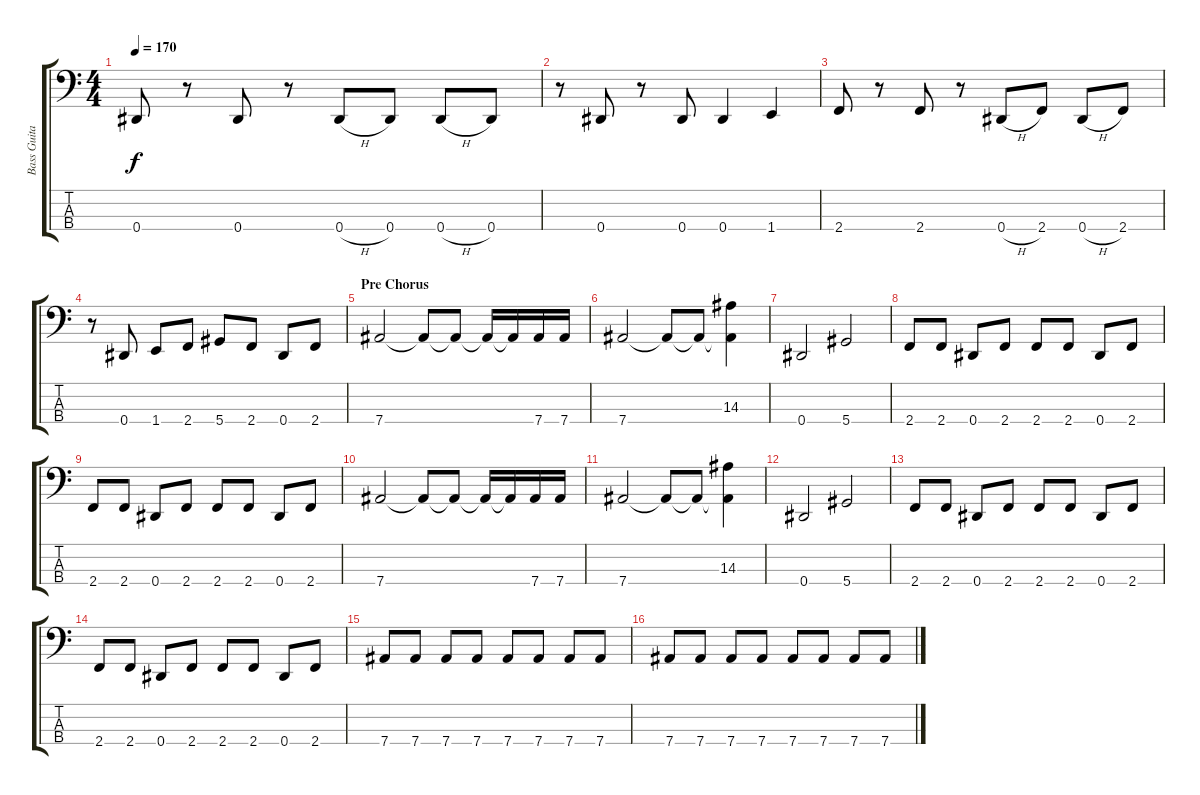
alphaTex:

\track ("Bass Guitar" "Bass Guita") {instrument electricbassfinger}
\staff {score tabs}
\tuning (Gb2 Db2 Ab1 Eb1) {hide}
\ts (4 4)
\tempo 170
\clef f4
\ks c
0.4.8{dy f} r.8 0.4.8 r.8 0.4{h}.8 0.4.8 0.4{h}.8 0.4.8 |
r.8 0.4.8 r.8 0.4.8 0.4.4 1.4.4 |
2.4.8 r.8 2.4.8 r.8 0.4{h}.8 2.4.8 0.4{h}.8 2.4.8 |
r.8 0.4.8 1.4.8 2.4.8 5.4.8 2.4.8 0.4.8 2.4.8 |
\section ("" "Pre Chorus")
7.4.2 7.4{t}.8 7.4{t}.8 7.4{t}.16 7.4{t}.16 7.4.16 7.4.16 |
7.4.2 7.4{t}.8 7.4{t}.8 (14.3 7.4{t}).4 |
0.4.2 5.4.2 |
2.4.8 2.4.8 0.4.8 2.4.8 2.4.8 2.4.8 0.4.8 2.4.8 |
2.4.8 2.4.8 0.4.8 2.4.8 2.4.8 2.4.8 0.4.8 2.4.8 |
7.4.2 7.4{t}.8 7.4{t}.8 7.4{t}.16 7.4{t}.16 7.4.16 7.4.16 |
7.4.2 7.4{t}.8 7.4{t}.8 (14.3 7.4{t}).4 |
0.4.2 5.4.2 |
2.4.8 2.4.8 0.4.8 2.4.8 2.4.8 2.4.8 0.4.8 2.4.8 |
2.4.8 2.4.8 0.4.8 2.4.8 2.4.8 2.4.8 0.4.8 2.4.8 |
7.4.8 7.4.8 7.4.8 7.4.8 7.4.8 7.4.8 7.4.8 7.4.8 |
7.4.8 7.4.8 7.4.8 7.4.8 7.4.8 7.4.8 7.4.8 7.4.8
